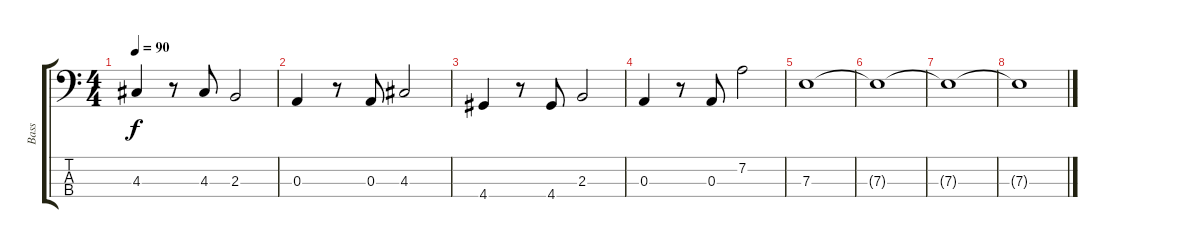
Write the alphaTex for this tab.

\track ("Bass" "Bass") {instrument electricbassfinger}
\staff {score tabs}
\tuning (G2 D2 A1 E1) {hide}
\ts (4 4)
\tempo 90
\clef f4
\ks c
4.3.4{dy f} r.8 4.3.8 2.3.2 |
0.3.4 r.8 0.3.8 4.3.2 |
4.4.4 r.8 4.4.8 2.3.2 |
0.3.4 r.8 0.3.8 7.2.2 |
7.3.1 |
7.3{t}.1 |
7.3{t}.1 |
7.3{t}.1
